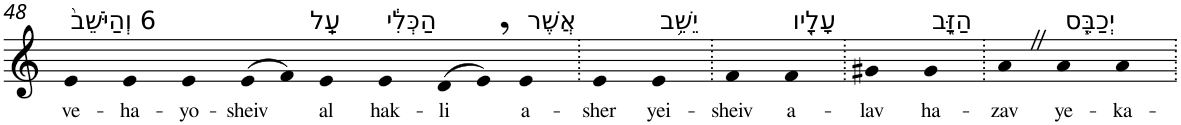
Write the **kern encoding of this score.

**kern	**text
*part1	*part1
*staff1	*staff1
*I"Piano	*
*I'Pno	*
!!LO:PB:g=z
*clefG2	*
*k[]	*
=48	=48
!LO:TX:a:t=6 וְהַיֹּשֵׁב֙	!
!	!LO:LY:b
4e	ve-
!	!LO:LY:b
4e	-ha-
!	!LO:LY:b
4e	-yo-
!	!LO:LY:b
(>8e	-sheiv
8f)	.
!LO:TX:a:t=עַֽל	!
!	!LO:LY:b
4e	al
!LO:TX:a:t=הַכְּלִ֔י	!
!	!LO:LY:b
4e	hak-
!	!LO:LY:b
(>8d	-li
8e,)	.
!LO:TX:a:t=אֲשֶׁר	!
!	!LO:LY:b
4e	a-
=49.	=49.
!	!LO:LY:b
4e	-sher
!LO:TX:a:t=יֵשֵׁ֥ב	!
!	!LO:LY:b
4e	yei-
=50.	=50.
!	!LO:LY:b
4f	-sheiv
!LO:TX:a:t=עָלָ֖יו	!
!	!LO:LY:b
4f	a-
=51.	=51.
!	!LO:LY:b
4g#X	-lav
!LO:TX:a:t=הַזָּ֑ב	!
!	!LO:LY:b
4g#	ha-
=52.	=52.
!	!LO:LY:b
4aZ	-zav
!LO:TX:a:t=יְכַבֵּ֧ס	!
!	!LO:LY:b
4a	ye-
!	!LO:LY:b
4a	-ka-
=.	=.
*-	*-
